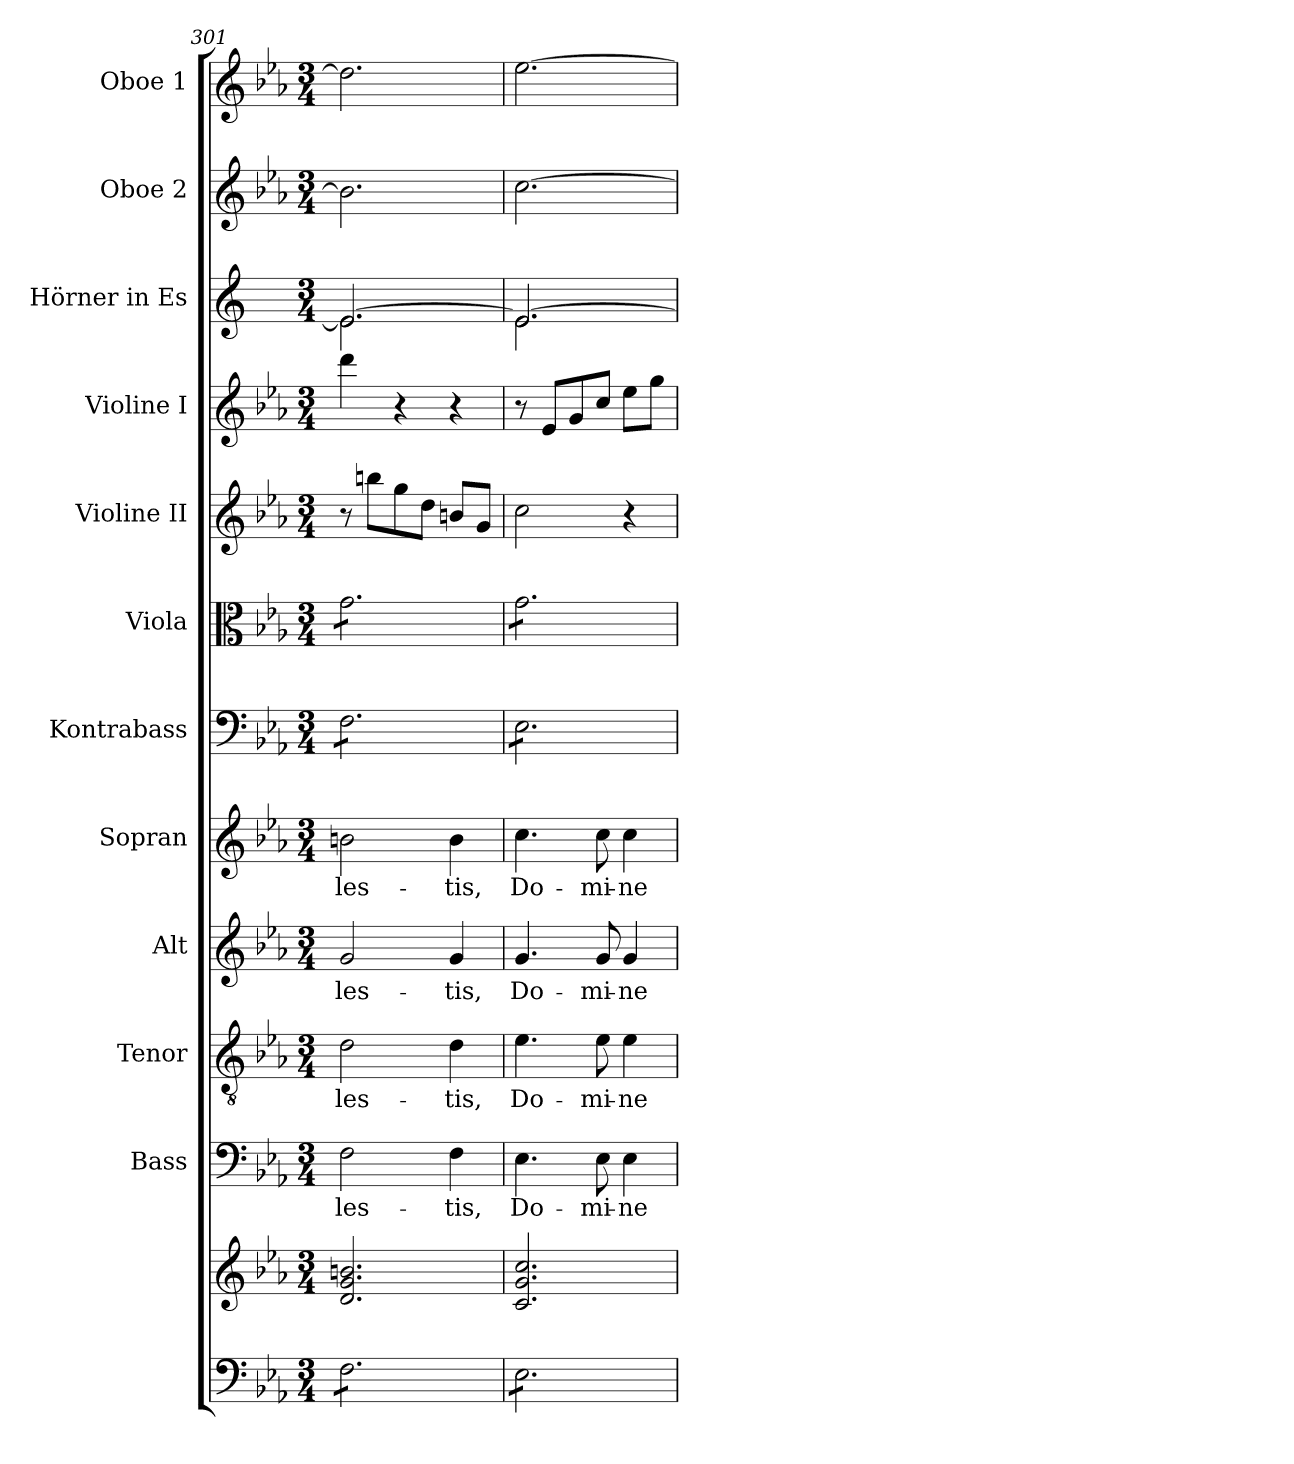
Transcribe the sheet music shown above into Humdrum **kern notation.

**kern	**kern	**kern	**text	**kern	**text	**kern	**text	**kern	**text	**kern	**kern	**kern	**kern	**kern	**kern	**kern
*part12	*part12	*part11	*part11	*part10	*part10	*part9	*part9	*part8	*part8	*part7	*part6	*part5	*part4	*part3	*part2	*part1
*staff13	*staff12	*staff11	*staff11	*staff10	*staff10	*staff9	*staff9	*staff8	*staff8	*staff7	*staff6	*staff5	*staff4	*staff3	*staff2	*staff1
*	*	*I"Bass	*	*I"Tenor	*	*I"Alt	*	*I"Sopran	*	*I"Kontrabass	*I"Viola	*I"Violine II	*I"Violine I	*I"Hörner in Es	*I"Oboe 2	*I"Oboe 1
*	*	*I'B.	*	*I'T.	*	*I'A.	*	*I'S.	*	*I'Kb.	*I'Vla.	*I'Vl. II	*I'Vl. I	*	*I'Ob. 2	*I'Ob. 1
*clefF4	*clefG2	*clefF4	*	*clefGv2	*	*clefG2	*	*clefG2	*	*clefF4	*clefC3	*clefG2	*clefG2	*clefG2	*clefG2	*clefG2
*	*	*	*	*	*	*	*	*	*	*ITrd7c12	*	*	*	*ITrd5c9	*	*
*k[b-e-a-]	*k[b-e-a-]	*k[b-e-a-]	*	*k[b-e-a-]	*	*k[b-e-a-]	*	*k[b-e-a-]	*	*k[b-e-a-]	*k[b-e-a-]	*k[b-e-a-]	*k[b-e-a-]	*k[b-e-a-]	*k[b-e-a-]	*k[b-e-a-]
*E-:	*E-:	*E-:	*	*E-:	*	*E-:	*	*E-:	*	*E-:	*E-:	*E-:	*E-:	*E-:	*E-:	*E-:
*M3/4	*M3/4	*M3/4	*	*M3/4	*	*M3/4	*	*M3/4	*	*M3/4	*M3/4	*M3/4	*M3/4	*M3/4	*M3/4	*M3/4
=301	=301	=301	=301	=301	=301	=301	=301	=301	=301	=301	=301	=301	=301	=301	=301	=301
!	!	!	!LO:LY:b	!	!LO:LY:b	!	!LO:LY:b	!	!LO:LY:b	!	!	!	!	!	!	!
*	*	*	*	*	*	*	*	*	*	*	*	*	*	*^	*	*
*tremolo	*	*	*	*	*	*	*	*	*	*	*	*	*	*	*	*	*
*	*	*	*	*	*	*	*	*	*	*tremolo	*	*	*	*	*	*	*
*	*	*	*	*	*	*	*	*	*	*	*tremolo	*	*	*	*	*	*
8F\L	2.d/ 2.g/ 2.bn/	2F\	-les-	2d\	-les-	2g/	-les-	2bn\	-les-	8FF\L	8g\L	8r	4ddd\	2.G/_	2.G\	2.b\]	2.dd\]
8F\	.	.	.	.	.	.	.	.	.	8FF\	8g\	8bbn\L	.	.	.	.	.
8F\	.	.	.	.	.	.	.	.	.	8FF\	8g\	8gg\	4r	.	.	.	.
8F\	.	.	.	.	.	.	.	.	.	8FF\	8g\	8dd\J	.	.	.	.	.
!	!	!	!LO:LY:b	!	!LO:LY:b	!	!LO:LY:b	!	!LO:LY:b	!	!	!	!	!	!	!	!
8F\	.	4F\	-tis,	4d\	-tis,	4g/	-tis,	4b\	-tis,	8FF\	8g\	8bn/L	4r	.	.	.	.
8F\J	.	.	.	.	.	.	.	.	.	8FF\J	8g\J	8g/J	.	.	.	.	.
=302	=302	=302	=302	=302	=302	=302	=302	=302	=302	=302	=302	=302	=302	=302	=302	=302	=302
!	!	!	!LO:LY:b	!	!LO:LY:b	!	!LO:LY:b	!	!LO:LY:b	!	!	!	!	!	!	!	!
8E-\L	2.c/ 2.g/ 2.cc/	4.E-\	Do-	4.e-\	Do-	4.g/	Do-	4.cc\	Do-	8EE-\L	8g\L	2cc\	8r	2.G/_	2.G\	[2.cc\	[2.ee-\
8E-\	.	.	.	.	.	.	.	.	.	8EE-\	8g\	.	8e-/L	.	.	.	.
8E-\	.	.	.	.	.	.	.	.	.	8EE-\	8g\	.	8g/	.	.	.	.
!	!	!	!LO:LY:b	!	!LO:LY:b	!	!LO:LY:b	!	!LO:LY:b	!	!	!	!	!	!	!	!
8E-\	.	8E-\	-mi-	8e-\	-mi-	8g/	-mi-	8cc\	-mi-	8EE-\	8g\	.	8cc/J	.	.	.	.
!	!	!	!LO:LY:b	!	!LO:LY:b	!	!LO:LY:b	!	!LO:LY:b	!	!	!	!	!	!	!	!
8E-\	.	4E-\	-ne	4e-\	-ne	4g/	-ne	4cc\	-ne	8EE-\	8g\	4r	8ee-\L	.	.	.	.
8E-\J	.	.	.	.	.	.	.	.	.	8EE-\J	8g\J	.	8gg\J	.	.	.	.
*	*	*	*	*	*	*	*	*	*	*	*Xtremolo	*	*	*	*	*	*
*	*	*	*	*	*	*	*	*	*	*Xtremolo	*	*	*	*	*	*	*
*Xtremolo	*	*	*	*	*	*	*	*	*	*	*	*	*	*	*	*	*
*	*	*	*	*	*	*	*	*	*	*	*	*	*	*v	*v	*	*
=	=	=	=	=	=	=	=	=	=	=	=	=	=	=	=	=
*-	*-	*-	*-	*-	*-	*-	*-	*-	*-	*-	*-	*-	*-	*-	*-	*-
